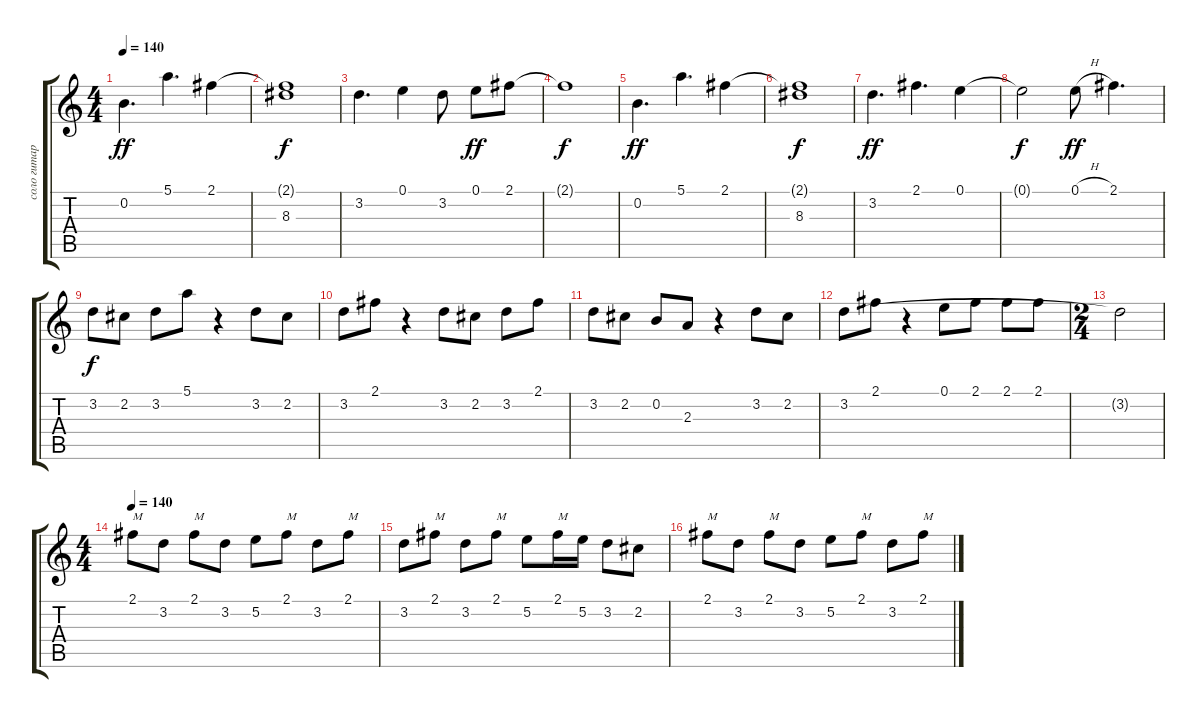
\track ("соло гитара" "соло гитар") {instrument overdrivenguitar}
\staff {score tabs}
\tuning (E4 B3 G3 D3 A2 E2) {hide}
\ts (4 4)
\tempo 140
\clef g2
\ks c
0.2.4{d dy ff} 5.1.4{d} 2.1.4 |
(2.1{t} 8.3).1{dy f} |
3.2.4{d} 0.1.4 3.2.8 0.1.8{dy ff} 2.1.8 |
2.1{t}.1{dy f} |
0.2.4{d dy ff} 5.1.4{d} 2.1.4 |
(2.1{t} 8.3).1{dy f} |
3.2.4{d dy ff} 2.1.4{d} 0.1.4 |
0.1{t}.2{dy f} 0.1{h}.8{dy ff} 2.1.4{d} |
3.2.8{dy f} 2.2.8 3.2.8 5.1.8 r.4 3.2.8 2.2.8 |
3.2.8 2.1.8 r.4 3.2.8 2.2.8 3.2.8 2.1.8 |
3.2.8 2.2.8 0.2.8 2.3.8 r.4 3.2.8 2.2.8 |
3.2.8 2.1.8 r.4 0.1.8 2.1.8 2.1.8 2.1.8 |
\ts (2 4)
3.2{t}.2 |
\ts (4 4)
\tempo 140
2.1.8{txt "М"} 3.2.8 2.1.8{txt "М"} 3.2.8 5.2.8 2.1.8{txt "М"} 3.2.8 2.1.8{txt "М"} |
3.2.8 2.1.8{txt "M"} 3.2.8 2.1.8{txt "M"} 5.2.8 2.1.16{txt "M"} 5.2.16 3.2.8 2.2.8 |
2.1.8{txt "М"} 3.2.8 2.1.8{txt "М"} 3.2.8 5.2.8 2.1.8{txt "М"} 3.2.8 2.1.8{txt "М"}
